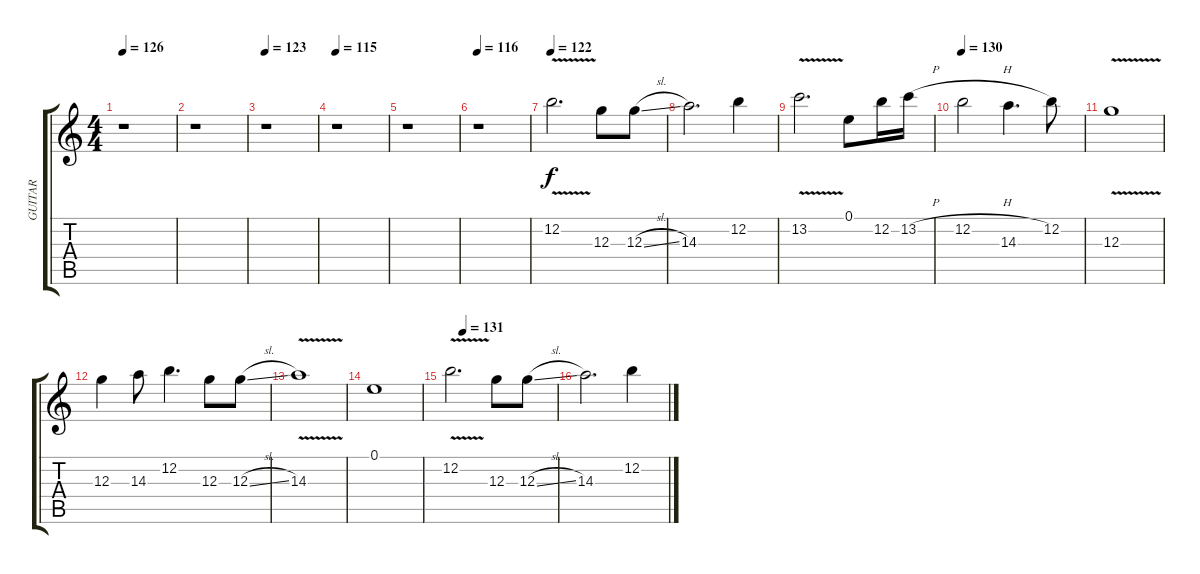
\track ("GUITAR" "GUITAR") {instrument overdrivenguitar}
\staff {score tabs}
\tuning (E4 B3 G3 D3 A2 E2) {hide}
\ts (4 4)
\tempo 126
\clef g2
\ks c
r.1{dy f} |
r.1 |
\tempo 123
r.1 |
\tempo 115
r.1 |
r.1 |
\tempo 116
r.1 |
\tempo 122
12.2{v}.2{d} 12.3.8 12.3{sl}.8 |
14.3.2{d} 12.2.4 |
13.2{v}.2{d} 0.1.8 12.2.16 13.2{h}.16 |
\tempo 130
12.2{h}.2 14.3.4{d} 12.2.8 |
12.3{v}.1 |
12.3.4 14.3.8 12.2.4{d} 12.3.8 12.3{sl}.8 |
14.3{v}.1 |
0.1.1 |
\tempo (131 0.125)
12.2{v}.2{d} 12.3.8 12.3{sl}.8 |
14.3.2{d} 12.2.4
